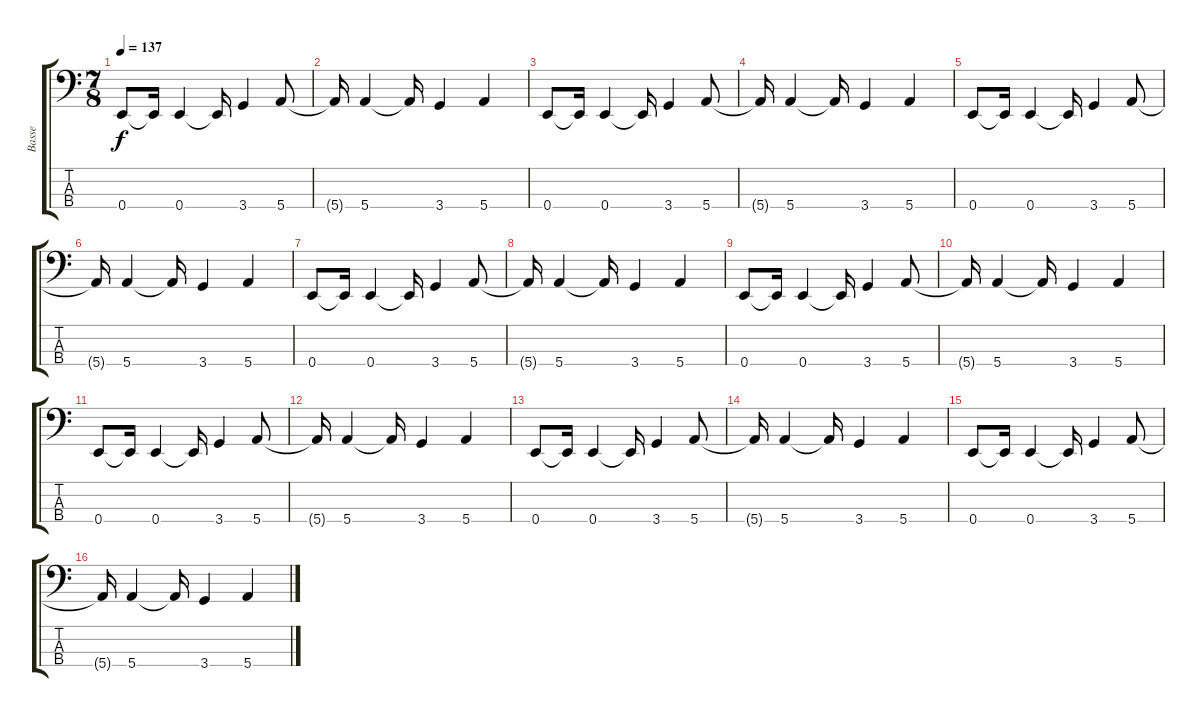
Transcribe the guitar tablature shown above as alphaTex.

\track ("Basse" "Basse") {instrument electricbassfinger}
\staff {score tabs}
\tuning (G2 D2 A1 E1) {hide}
\ts (7 8)
\tempo 137
\clef f4
\ks c
0.4.8{dy f} 0.4{t}.16 0.4.4 0.4{t}.16 3.4.4 5.4.8 |
5.4{t}.16 5.4.4 5.4{t}.16 3.4.4 5.4.4 |
0.4.8 0.4{t}.16 0.4.4 0.4{t}.16 3.4.4 5.4.8 |
5.4{t}.16{volume 9} 5.4.4 5.4{t}.16 3.4.4 5.4.4 |
0.4.8 0.4{t}.16 0.4.4 0.4{t}.16 3.4.4 5.4.8 |
5.4{t}.16 5.4.4 5.4{t}.16 3.4.4 5.4.4 |
0.4.8 0.4{t}.16 0.4.4 0.4{t}.16 3.4.4 5.4.8 |
5.4{t}.16 5.4.4 5.4{t}.16 3.4.4 5.4.4 |
0.4.8{volume 4} 0.4{t}.16 0.4.4 0.4{t}.16 3.4.4 5.4.8 |
5.4{t}.16 5.4.4 5.4{t}.16 3.4.4 5.4.4 |
0.4.8 0.4{t}.16 0.4.4 0.4{t}.16 3.4.4 5.4.8 |
5.4{t}.16 5.4.4 5.4{t}.16 3.4.4 5.4.4 |
0.4.8 0.4{t}.16 0.4.4 0.4{t}.16 3.4.4 5.4.8 |
5.4{t}.16{volume 0} 5.4.4 5.4{t}.16 3.4.4 5.4.4 |
0.4.8 0.4{t}.16 0.4.4 0.4{t}.16 3.4.4 5.4.8 |
5.4{t}.16 5.4.4 5.4{t}.16 3.4.4 5.4.4
